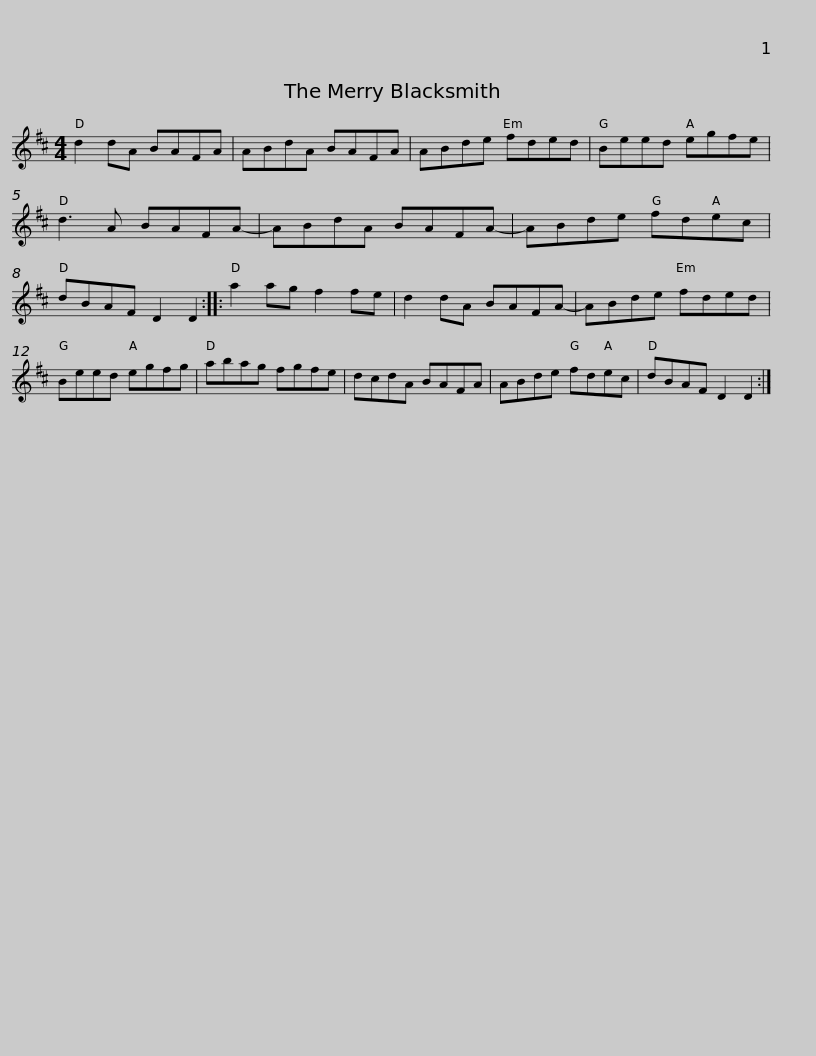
X:1
L:1/8
M:4/4
I:linebreak $
K:D
V:1 treble
V:1
 d2 dA BAFA | ABdA BAFA | ABde fded | Beed egfe | d3 A BAFA- |$ %5
 ABdA BAFA- | ABde fdec | dBAF D2 D2 :: a2 ag f2 fe | d2 dA BAFA- | %10
 ABde fded |$ Beed egfg | abag fgfe | dcdA BAFA | ABde fdec | %15
 dBAF D2 D2 :| %16
